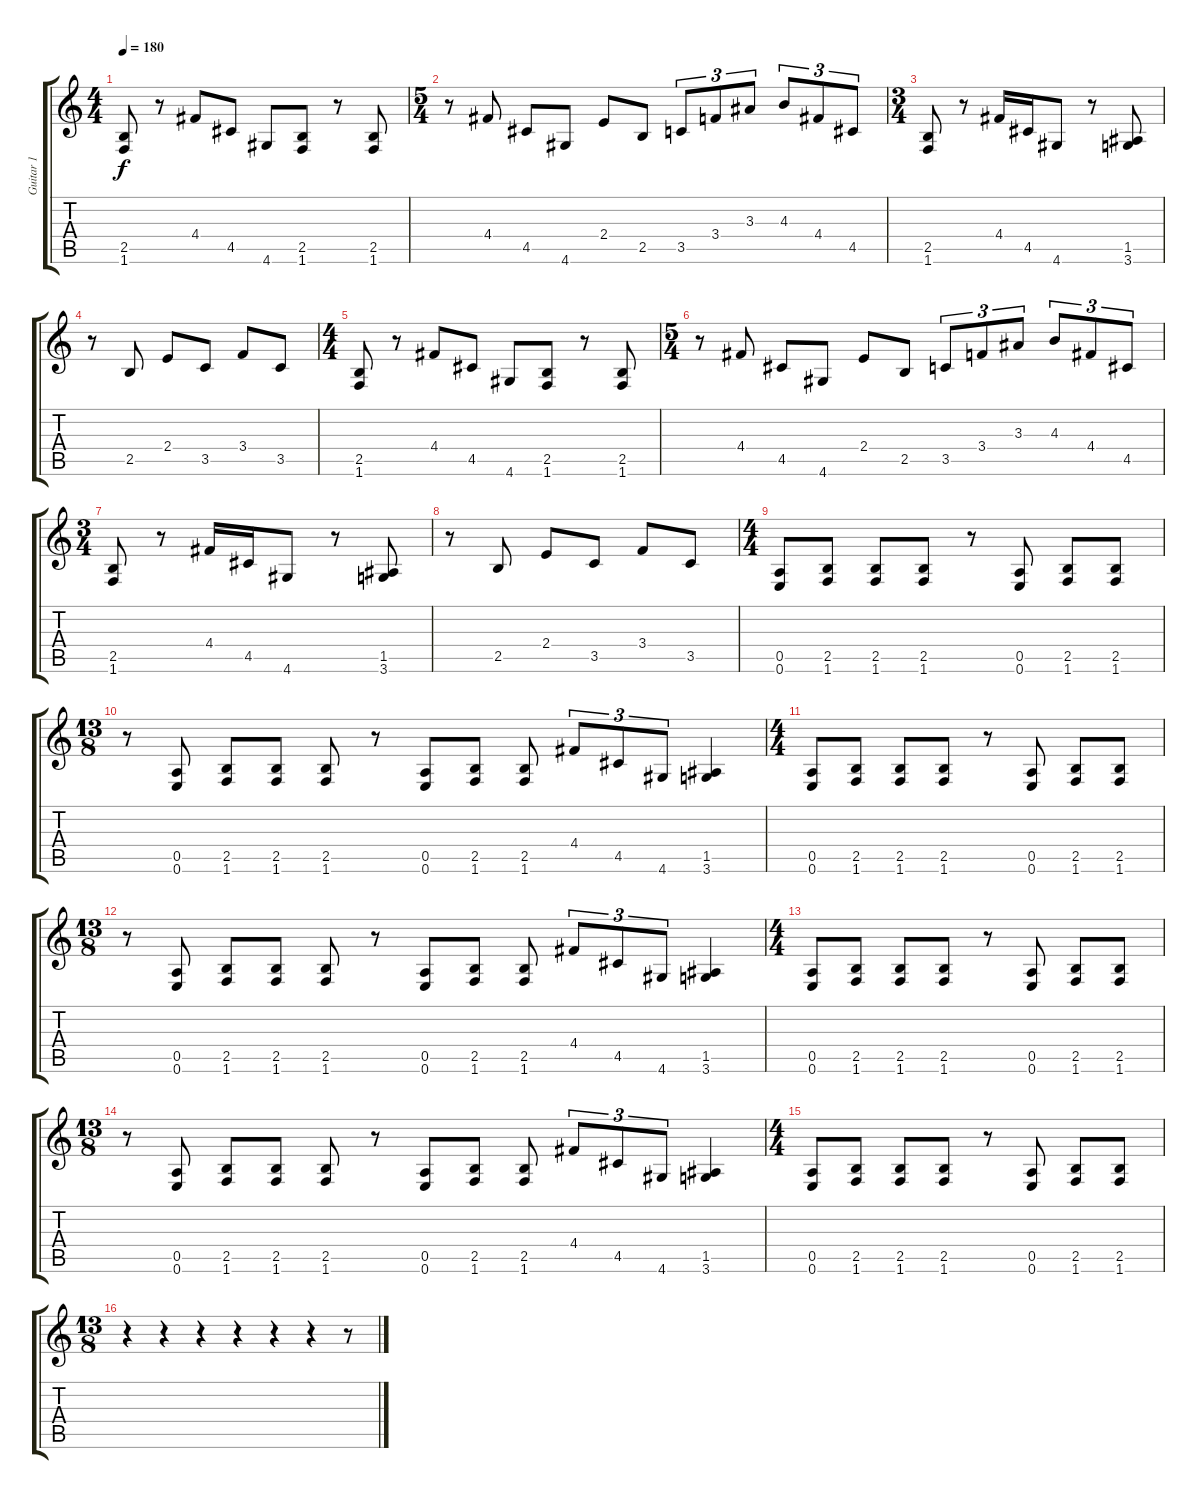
\track ("Guitar 1" "Guitar 1") {instrument distortionguitar}
\staff {score tabs}
\tuning (E4 B3 G3 D3 A2 E2) {hide}
\ts (4 4)
\tempo 180
\clef g2
\ks c
(2.5 1.6).8{dy f instrument distortionguitar} r.8 4.4.8 4.5.8 4.6.8 (2.5 1.6).8 r.8 (2.5 1.6).8 |
\ts (5 4)
r.8 4.4.8 4.5.8 4.6.8 2.4.8 2.5.8 3.5.8{tu (3 2)} 3.4.8{tu (3 2)} 3.3.8{tu (3 2)} 4.3.8{tu (3 2)} 4.4.8{tu (3 2)} 4.5.8{tu (3 2)} |
\ts (3 4)
(2.5 1.6).8 r.8 4.4.16 4.5.16 4.6.8 r.8 (1.5 3.6).8 |
r.8 2.5.8 2.4.8 3.5.8 3.4.8 3.5.8 |
\ts (4 4)
(2.5 1.6).8 r.8 4.4.8 4.5.8 4.6.8 (2.5 1.6).8 r.8 (2.5 1.6).8 |
\ts (5 4)
r.8 4.4.8 4.5.8 4.6.8 2.4.8 2.5.8 3.5.8{tu (3 2)} 3.4.8{tu (3 2)} 3.3.8{tu (3 2)} 4.3.8{tu (3 2)} 4.4.8{tu (3 2)} 4.5.8{tu (3 2)} |
\ts (3 4)
(2.5 1.6).8 r.8 4.4.16 4.5.16 4.6.8 r.8 (1.5 3.6).8 |
r.8 2.5.8 2.4.8 3.5.8 3.4.8 3.5.8 |
\ts (4 4)
(0.5 0.6).8 (2.5 1.6).8 (2.5 1.6).8 (2.5 1.6).8 r.8 (0.5 0.6).8 (2.5 1.6).8 (2.5 1.6).8 |
\ts (13 8)
r.8 (0.5 0.6).8 (2.5 1.6).8 (2.5 1.6).8 (2.5 1.6).8 r.8 (0.5 0.6).8 (2.5 1.6).8 (2.5 1.6).8 4.4.8{tu (3 2)} 4.5.8{tu (3 2)} 4.6.8{tu (3 2)} (1.5 3.6).4 |
\ts (4 4)
(0.5 0.6).8 (2.5 1.6).8 (2.5 1.6).8 (2.5 1.6).8 r.8 (0.5 0.6).8 (2.5 1.6).8 (2.5 1.6).8 |
\ts (13 8)
r.8 (0.5 0.6).8 (2.5 1.6).8 (2.5 1.6).8 (2.5 1.6).8 r.8 (0.5 0.6).8 (2.5 1.6).8 (2.5 1.6).8 4.4.8{tu (3 2)} 4.5.8{tu (3 2)} 4.6.8{tu (3 2)} (1.5 3.6).4 |
\ts (4 4)
(0.5 0.6).8 (2.5 1.6).8 (2.5 1.6).8 (2.5 1.6).8 r.8 (0.5 0.6).8 (2.5 1.6).8 (2.5 1.6).8 |
\ts (13 8)
r.8 (0.5 0.6).8 (2.5 1.6).8 (2.5 1.6).8 (2.5 1.6).8 r.8 (0.5 0.6).8 (2.5 1.6).8 (2.5 1.6).8 4.4.8{tu (3 2)} 4.5.8{tu (3 2)} 4.6.8{tu (3 2)} (1.5 3.6).4 |
\ts (4 4)
(0.5 0.6).8 (2.5 1.6).8 (2.5 1.6).8 (2.5 1.6).8 r.8 (0.5 0.6).8 (2.5 1.6).8 (2.5 1.6).8 |
\ts (13 8)
r.4 r.4 r.4 r.4 r.4 r.4 r.8
